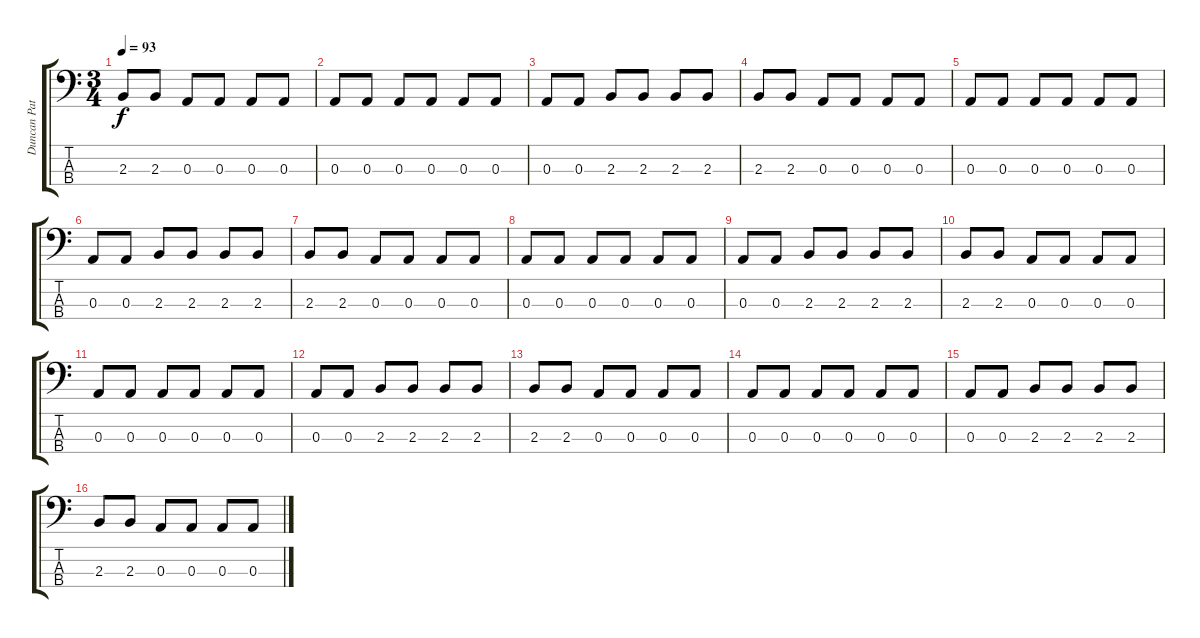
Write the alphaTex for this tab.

\track ("Duncan Patterson (Bass Guitar)" "Duncan Pat") {instrument electricbassfinger}
\staff {score tabs}
\tuning (G2 D2 A1 E1) {hide}
\ts (3 4)
\tempo 93
\clef f4
\ks c
2.3.8{dy f} 2.3.8 0.3.8 0.3.8 0.3.8 0.3.8 |
0.3.8 0.3.8 0.3.8 0.3.8 0.3.8 0.3.8 |
0.3.8 0.3.8 2.3.8 2.3.8 2.3.8 2.3.8 |
2.3.8 2.3.8 0.3.8 0.3.8 0.3.8 0.3.8 |
0.3.8 0.3.8 0.3.8 0.3.8 0.3.8 0.3.8 |
0.3.8 0.3.8 2.3.8 2.3.8 2.3.8 2.3.8 |
2.3.8 2.3.8 0.3.8 0.3.8 0.3.8 0.3.8 |
0.3.8 0.3.8 0.3.8 0.3.8 0.3.8 0.3.8 |
0.3.8 0.3.8 2.3.8 2.3.8 2.3.8 2.3.8 |
2.3.8 2.3.8 0.3.8 0.3.8 0.3.8 0.3.8 |
0.3.8 0.3.8 0.3.8 0.3.8 0.3.8 0.3.8 |
0.3.8 0.3.8 2.3.8 2.3.8 2.3.8 2.3.8 |
2.3.8 2.3.8 0.3.8 0.3.8 0.3.8 0.3.8 |
0.3.8 0.3.8 0.3.8 0.3.8 0.3.8 0.3.8 |
0.3.8 0.3.8 2.3.8 2.3.8 2.3.8 2.3.8 |
2.3.8 2.3.8 0.3.8 0.3.8 0.3.8 0.3.8
